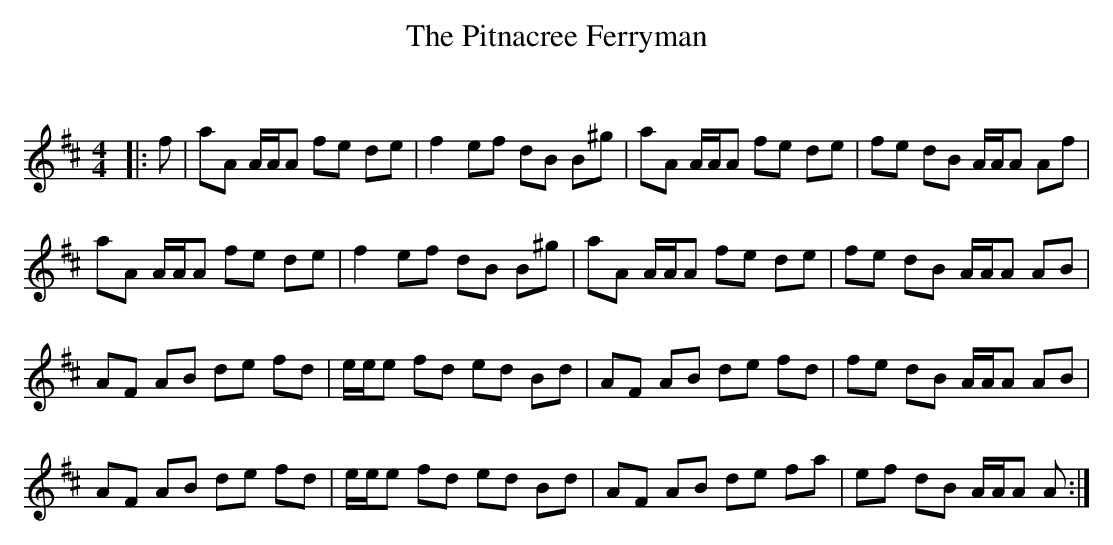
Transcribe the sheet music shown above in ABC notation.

X:1
T: The Pitnacree Ferryman
C:
Q: 232
K:D
M:4/4
L:1/8
|:f|aA A1/2A1/2A fe de|f2 ef dB B^g|aA A1/2A1/2A fe de|fe dB A1/2A1/2A Af|
aA A1/2A1/2A fe de|f2 ef dB B^g|aA A1/2A1/2A fe de|fe dB A1/2A1/2A AB|
AF AB de fd|e1/2e1/2e fd ed Bd|AF AB de fd|fe dB A1/2A1/2A AB|
AF AB de fd|e1/2e1/2e fd ed Bd|AF AB de fa|ef dB A1/2A1/2A A:|
